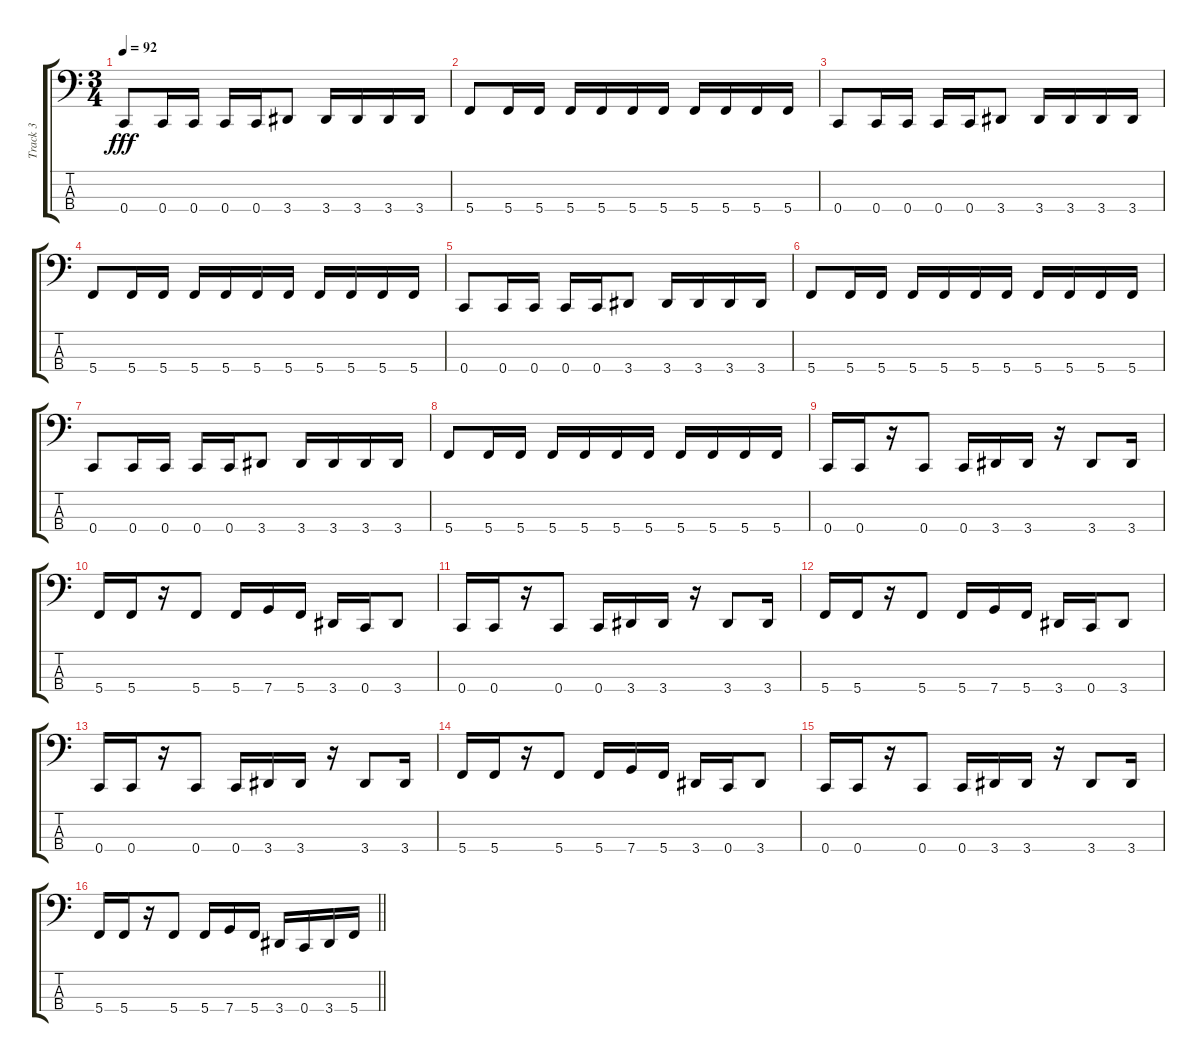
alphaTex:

\track ("Track 3" "Track 3") {instrument electricbassfinger}
\staff {score tabs}
\tuning (F2 C2 G1 C1) {hide}
\ts (3 4)
\tempo 92
\clef f4
\ks c
0.4.8{dy fff} 0.4.16 0.4.16 0.4.16 0.4.16 3.4.8 3.4.16 3.4.16 3.4.16 3.4.16 |
5.4.8 5.4.16 5.4.16 5.4.16 5.4.16 5.4.16 5.4.16 5.4.16 5.4.16 5.4.16 5.4.16 |
0.4.8 0.4.16 0.4.16 0.4.16 0.4.16 3.4.8 3.4.16 3.4.16 3.4.16 3.4.16 |
5.4.8 5.4.16 5.4.16 5.4.16 5.4.16 5.4.16 5.4.16 5.4.16 5.4.16 5.4.16 5.4.16 |
0.4.8 0.4.16 0.4.16 0.4.16 0.4.16 3.4.8 3.4.16 3.4.16 3.4.16 3.4.16 |
5.4.8 5.4.16 5.4.16 5.4.16 5.4.16 5.4.16 5.4.16 5.4.16 5.4.16 5.4.16 5.4.16 |
0.4.8 0.4.16 0.4.16 0.4.16 0.4.16 3.4.8 3.4.16 3.4.16 3.4.16 3.4.16 |
5.4.8 5.4.16 5.4.16 5.4.16 5.4.16 5.4.16 5.4.16 5.4.16 5.4.16 5.4.16 5.4.16 |
0.4.16 0.4.16 r.16 0.4.8 0.4.16 3.4.16 3.4.16 r.16 3.4.8 3.4.16 |
5.4.16 5.4.16 r.16 5.4.8 5.4.16 7.4.16 5.4.16 3.4.16 0.4.16 3.4.8 |
0.4.16 0.4.16 r.16 0.4.8 0.4.16 3.4.16 3.4.16 r.16 3.4.8 3.4.16 |
5.4.16 5.4.16 r.16 5.4.8 5.4.16 7.4.16 5.4.16 3.4.16 0.4.16 3.4.8 |
0.4.16 0.4.16 r.16 0.4.8 0.4.16 3.4.16 3.4.16 r.16 3.4.8 3.4.16 |
5.4.16 5.4.16 r.16 5.4.8 5.4.16 7.4.16 5.4.16 3.4.16 0.4.16 3.4.8 |
0.4.16 0.4.16 r.16 0.4.8 0.4.16 3.4.16 3.4.16 r.16 3.4.8 3.4.16 |
\barLineRight lightlight
5.4.16 5.4.16 r.16 5.4.8 5.4.16 7.4.16 5.4.16 3.4.16 0.4.16 3.4.16 5.4.16
